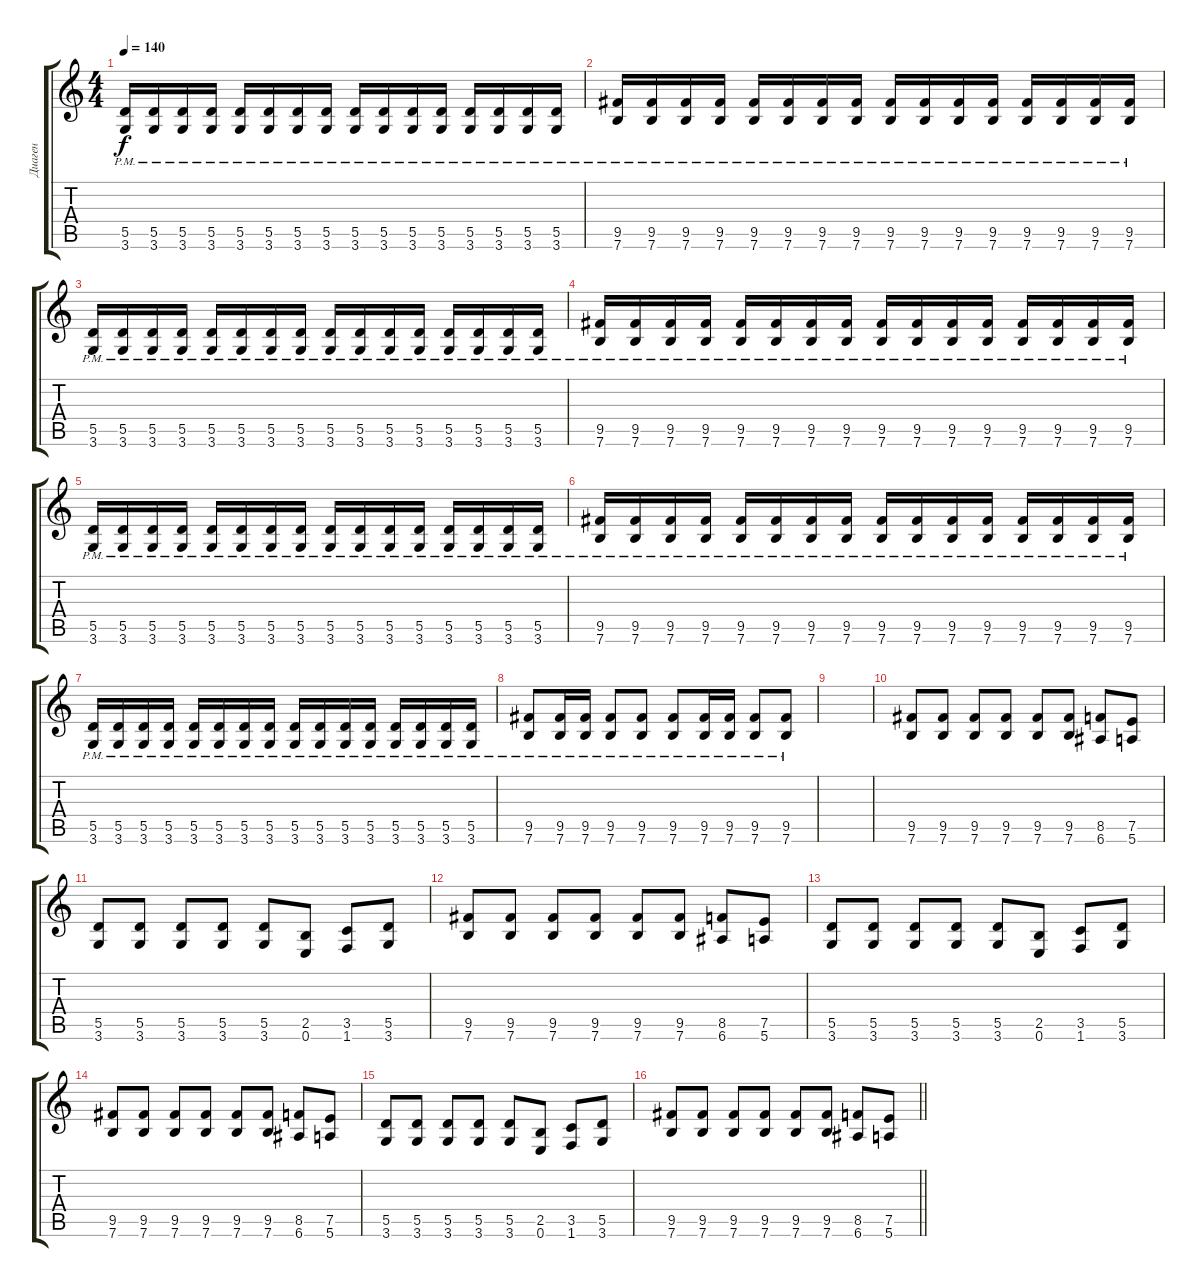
\track ("Диаген" "Диаген") {instrument distortionguitar}
\staff {score tabs}
\tuning (E4 B3 G3 D3 A2 E2) {hide}
\ts (4 4)
\tempo 140
\clef g2
\ks c
(5.5{pm} 3.6{pm}).16{dy f} (5.5{pm} 3.6{pm}).16 (5.5{pm} 3.6{pm}).16 (5.5{pm} 3.6{pm}).16 (5.5{pm} 3.6{pm}).16 (5.5{pm} 3.6{pm}).16 (5.5{pm} 3.6{pm}).16 (5.5{pm} 3.6{pm}).16 (5.5{pm} 3.6{pm}).16 (5.5{pm} 3.6{pm}).16 (5.5{pm} 3.6{pm}).16 (5.5{pm} 3.6{pm}).16 (5.5{pm} 3.6{pm}).16 (5.5{pm} 3.6{pm}).16 (5.5{pm} 3.6{pm}).16 (5.5{pm} 3.6{pm}).16 |
(9.5{pm} 7.6{pm}).16 (9.5{pm} 7.6{pm}).16 (9.5{pm} 7.6{pm}).16 (9.5{pm} 7.6{pm}).16 (9.5{pm} 7.6{pm}).16 (9.5{pm} 7.6{pm}).16 (9.5{pm} 7.6{pm}).16 (9.5{pm} 7.6{pm}).16 (9.5{pm} 7.6{pm}).16 (9.5{pm} 7.6{pm}).16 (9.5{pm} 7.6{pm}).16 (9.5{pm} 7.6{pm}).16 (9.5{pm} 7.6{pm}).16 (9.5{pm} 7.6{pm}).16 (9.5{pm} 7.6{pm}).16 (9.5{pm} 7.6{pm}).16 |
(5.5{pm} 3.6{pm}).16 (5.5{pm} 3.6{pm}).16 (5.5{pm} 3.6{pm}).16 (5.5{pm} 3.6{pm}).16 (5.5{pm} 3.6{pm}).16 (5.5{pm} 3.6{pm}).16 (5.5{pm} 3.6{pm}).16 (5.5{pm} 3.6{pm}).16 (5.5{pm} 3.6{pm}).16 (5.5{pm} 3.6{pm}).16 (5.5{pm} 3.6{pm}).16 (5.5{pm} 3.6{pm}).16 (5.5{pm} 3.6{pm}).16 (5.5{pm} 3.6{pm}).16 (5.5{pm} 3.6{pm}).16 (5.5{pm} 3.6{pm}).16 |
(9.5{pm} 7.6{pm}).16 (9.5{pm} 7.6{pm}).16 (9.5{pm} 7.6{pm}).16 (9.5{pm} 7.6{pm}).16 (9.5{pm} 7.6{pm}).16 (9.5{pm} 7.6{pm}).16 (9.5{pm} 7.6{pm}).16 (9.5{pm} 7.6{pm}).16 (9.5{pm} 7.6{pm}).16 (9.5{pm} 7.6{pm}).16 (9.5{pm} 7.6{pm}).16 (9.5{pm} 7.6{pm}).16 (9.5{pm} 7.6{pm}).16 (9.5{pm} 7.6{pm}).16 (9.5{pm} 7.6{pm}).16 (9.5{pm} 7.6{pm}).16 |
(5.5{pm} 3.6{pm}).16 (5.5{pm} 3.6{pm}).16 (5.5{pm} 3.6{pm}).16 (5.5{pm} 3.6{pm}).16 (5.5{pm} 3.6{pm}).16 (5.5{pm} 3.6{pm}).16 (5.5{pm} 3.6{pm}).16 (5.5{pm} 3.6{pm}).16 (5.5{pm} 3.6{pm}).16 (5.5{pm} 3.6{pm}).16 (5.5{pm} 3.6{pm}).16 (5.5{pm} 3.6{pm}).16 (5.5{pm} 3.6{pm}).16 (5.5{pm} 3.6{pm}).16 (5.5{pm} 3.6{pm}).16 (5.5{pm} 3.6{pm}).16 |
(9.5{pm} 7.6{pm}).16 (9.5{pm} 7.6{pm}).16 (9.5{pm} 7.6{pm}).16 (9.5{pm} 7.6{pm}).16 (9.5{pm} 7.6{pm}).16 (9.5{pm} 7.6{pm}).16 (9.5{pm} 7.6{pm}).16 (9.5{pm} 7.6{pm}).16 (9.5{pm} 7.6{pm}).16 (9.5{pm} 7.6{pm}).16 (9.5{pm} 7.6{pm}).16 (9.5{pm} 7.6{pm}).16 (9.5{pm} 7.6{pm}).16 (9.5{pm} 7.6{pm}).16 (9.5{pm} 7.6{pm}).16 (9.5{pm} 7.6{pm}).16 |
(5.5{pm} 3.6{pm}).16 (5.5{pm} 3.6{pm}).16 (5.5{pm} 3.6{pm}).16 (5.5{pm} 3.6{pm}).16 (5.5{pm} 3.6{pm}).16 (5.5{pm} 3.6{pm}).16 (5.5{pm} 3.6{pm}).16 (5.5{pm} 3.6{pm}).16 (5.5{pm} 3.6{pm}).16 (5.5{pm} 3.6{pm}).16 (5.5{pm} 3.6{pm}).16 (5.5{pm} 3.6{pm}).16 (5.5{pm} 3.6{pm}).16 (5.5{pm} 3.6{pm}).16 (5.5{pm} 3.6{pm}).16 (5.5{pm} 3.6{pm}).16 |
(9.5{pm} 7.6{pm}).8 (9.5{pm} 7.6{pm}).16 (9.5{pm} 7.6{pm}).16 (9.5{pm} 7.6{pm}).8 (9.5{pm} 7.6{pm}).8 (9.5{pm} 7.6{pm}).8 (9.5{pm} 7.6{pm}).16 (9.5{pm} 7.6{pm}).16 (9.5{pm} 7.6{pm}).8 (9.5{pm} 7.6{pm}).8 |
|
(9.5 7.6).8 (9.5 7.6).8 (9.5 7.6).8 (9.5 7.6).8 (9.5 7.6).8 (9.5 7.6).8 (8.5 6.6).8 (7.5 5.6).8 |
(5.5 3.6).8 (5.5 3.6).8 (5.5 3.6).8 (5.5 3.6).8 (5.5 3.6).8 (2.5 0.6).8 (3.5 1.6).8 (5.5 3.6).8 |
(9.5 7.6).8 (9.5 7.6).8 (9.5 7.6).8 (9.5 7.6).8 (9.5 7.6).8 (9.5 7.6).8 (8.5 6.6).8 (7.5 5.6).8 |
(5.5 3.6).8 (5.5 3.6).8 (5.5 3.6).8 (5.5 3.6).8 (5.5 3.6).8 (2.5 0.6).8 (3.5 1.6).8 (5.5 3.6).8 |
(9.5 7.6).8 (9.5 7.6).8 (9.5 7.6).8 (9.5 7.6).8 (9.5 7.6).8 (9.5 7.6).8 (8.5 6.6).8 (7.5 5.6).8 |
(5.5 3.6).8 (5.5 3.6).8 (5.5 3.6).8 (5.5 3.6).8 (5.5 3.6).8 (2.5 0.6).8 (3.5 1.6).8 (5.5 3.6).8 |
\barLineRight lightlight
(9.5 7.6).8 (9.5 7.6).8 (9.5 7.6).8 (9.5 7.6).8 (9.5 7.6).8 (9.5 7.6).8 (8.5 6.6).8 (7.5 5.6).8
